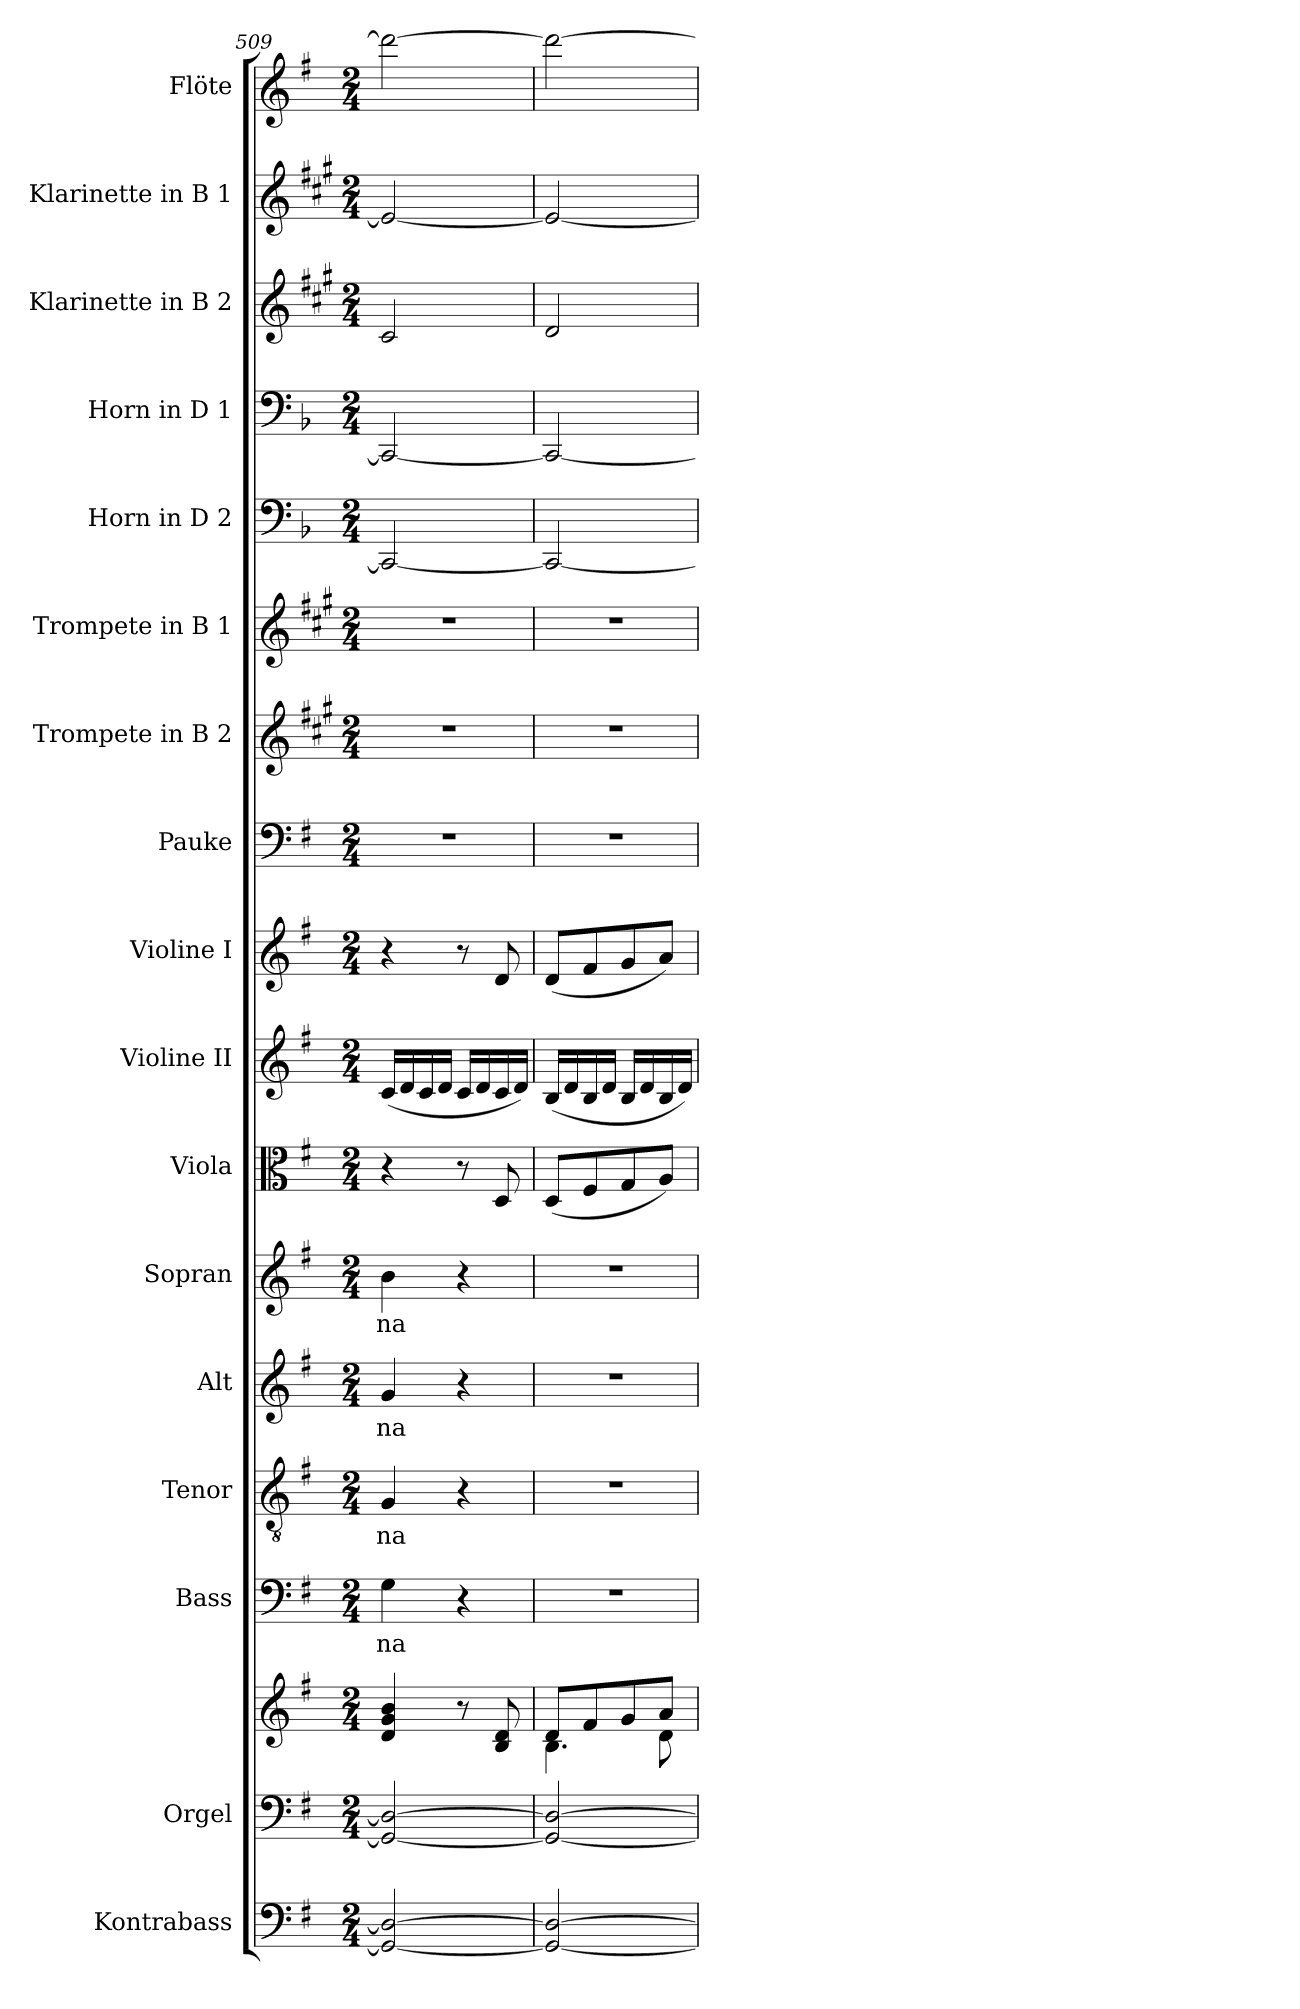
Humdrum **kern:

**kern	**kern	**kern	**kern	**text	**kern	**text	**kern	**text	**kern	**text	**kern	**kern	**kern	**kern	**kern	**kern	**kern	**kern	**kern	**kern	**kern
*part17	*part16	*part16	*part15	*part15	*part14	*part14	*part13	*part13	*part12	*part12	*part11	*part10	*part9	*part8	*part7	*part6	*part5	*part4	*part3	*part2	*part1
*staff18	*staff17	*staff16	*staff15	*staff15	*staff14	*staff14	*staff13	*staff13	*staff12	*staff12	*staff11	*staff10	*staff9	*staff8	*staff7	*staff6	*staff5	*staff4	*staff3	*staff2	*staff1
*I"Kontrabass	*I"Orgel	*	*I"Bass	*	*I"Tenor	*	*I"Alt	*	*I"Sopran	*	*I"Viola	*I"Violine II	*I"Violine I	*I"Pauke	*I"Trompete in B 2	*I"Trompete in B 1	*I"Horn in D 2	*I"Horn in D 1	*I"Klarinette in B 2	*I"Klarinette in B 1	*I"Flöte
*I'Kb.	*I'Org.	*	*I'B	*	*I'T	*	*I'A	*	*I'S	*	*I'Vla.	*I'Vl. II	*I'Vl. I	*I'Pk.	*I'Trp. 2	*I'Trp. 1	*I'Hrn. 2	*I'Hrn. 1	*I'Kl. 2	*I'Kl. 1	*I'Fl.
*clefF4	*clefF4	*clefG2	*clefF4	*	*clefGv2	*	*clefG2	*	*clefG2	*	*clefC3	*clefG2	*clefG2	*clefF4	*clefG2	*clefG2	*clefF4	*clefF4	*clefG2	*clefG2	*clefG2
*ITrd7c12	*	*	*	*	*	*	*	*	*	*	*	*	*	*	*ITrd1c2	*ITrd1c2	*ITrd-1c-2	*ITrd-1c-2	*ITrd1c2	*ITrd1c2	*
*k[f#]	*k[f#]	*k[f#]	*k[f#]	*	*k[f#]	*	*k[f#]	*	*k[f#]	*	*k[f#]	*k[f#]	*k[f#]	*k[f#]	*k[f#]	*k[f#]	*k[f#]	*k[f#]	*k[f#]	*k[f#]	*k[f#]
*G:	*G:	*G:	*G:	*	*G:	*	*G:	*	*G:	*	*G:	*G:	*G:	*G:	*G:	*G:	*G:	*G:	*G:	*G:	*G:
*M2/4	*M2/4	*M2/4	*M2/4	*	*M2/4	*	*M2/4	*	*M2/4	*	*M2/4	*M2/4	*M2/4	*M2/4	*M2/4	*M2/4	*M2/4	*M2/4	*M2/4	*M2/4	*M2/4
=509	=509	=509	=509	=509	=509	=509	=509	=509	=509	=509	=509	=509	=509	=509	=509	=509	=509	=509	=509	=509	=509
!	!	!	!	!LO:LY:b	!	!LO:LY:b	!	!LO:LY:b	!	!LO:LY:b	!	!	!	!	!	!	!	!	!	!	!
2GGG/_ 2DD/_	2GG/_ 2D/_	4d/ 4g/ 4b/	4G\	-na	4G/	-na	4g/	-na	4b\	-na	4r	(<16c/LL	4r	2r	2r	2r	2DD/_	2DD/_	2B/	2d/_	2ddd\_
.	.	.	.	.	.	.	.	.	.	.	.	16d/	.	.	.	.	.	.	.	.	.
.	.	.	.	.	.	.	.	.	.	.	.	16c/	.	.	.	.	.	.	.	.	.
.	.	.	.	.	.	.	.	.	.	.	.	16d/JJ	.	.	.	.	.	.	.	.	.
.	.	8r	4r	.	4r	.	4r	.	4r	.	8r	16c/LL	8r	.	.	.	.	.	.	.	.
.	.	.	.	.	.	.	.	.	.	.	.	16d/	.	.	.	.	.	.	.	.	.
.	.	8B/ 8d/	.	.	.	.	.	.	.	.	8D/	16c/	8d/	.	.	.	.	.	.	.	.
.	.	.	.	.	.	.	.	.	.	.	.	16d/JJ)	.	.	.	.	.	.	.	.	.
=510	=510	=510	=510	=510	=510	=510	=510	=510	=510	=510	=510	=510	=510	=510	=510	=510	=510	=510	=510	=510	=510
*	*	*^	*	*	*	*	*	*	*	*	*	*	*	*	*	*	*	*	*	*	*
2GGG/_ 2DD/_	2GG/_ 2D/_	8d/L	4.B\	2r	.	2r	.	2r	.	2r	.	(<8D/L	(<16B/LL	(<8d/L	2r	2r	2r	2DD/_	2DD/_	2c/	2d/_	2ddd\_
.	.	.	.	.	.	.	.	.	.	.	.	.	16d/	.	.	.	.	.	.	.	.	.
.	.	8f#/	.	.	.	.	.	.	.	.	.	8F#/	16B/	8f#/	.	.	.	.	.	.	.	.
.	.	.	.	.	.	.	.	.	.	.	.	.	16d/JJ	.	.	.	.	.	.	.	.	.
.	.	8g/	.	.	.	.	.	.	.	.	.	8G/	16B/LL	8g/	.	.	.	.	.	.	.	.
.	.	.	.	.	.	.	.	.	.	.	.	.	16d/	.	.	.	.	.	.	.	.	.
.	.	8a/J	8d\	.	.	.	.	.	.	.	.	8A/J)	16B/	8a/J)	.	.	.	.	.	.	.	.
.	.	.	.	.	.	.	.	.	.	.	.	.	16d/JJ)	.	.	.	.	.	.	.	.	.
*	*	*v	*v	*	*	*	*	*	*	*	*	*	*	*	*	*	*	*	*	*	*	*
=	=	=	=	=	=	=	=	=	=	=	=	=	=	=	=	=	=	=	=	=	=
*-	*-	*-	*-	*-	*-	*-	*-	*-	*-	*-	*-	*-	*-	*-	*-	*-	*-	*-	*-	*-	*-
